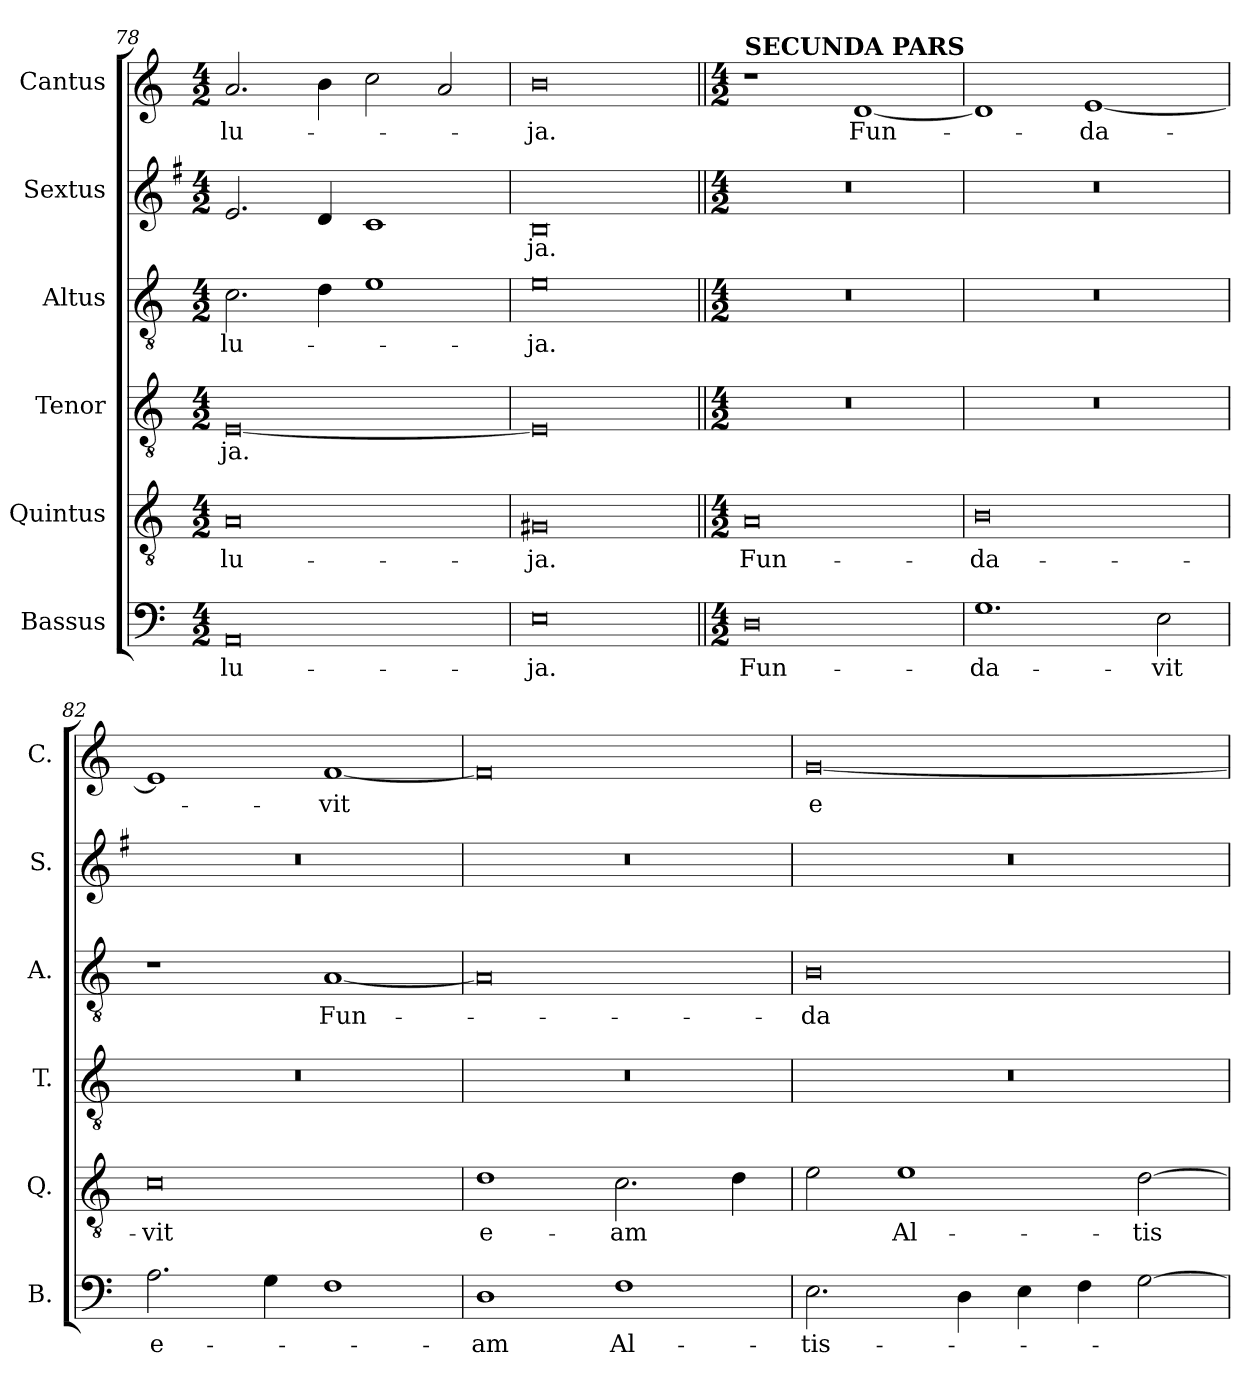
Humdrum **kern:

**kern	**text	**kern	**text	**kern	**text	**kern	**text	**kern	**text	**kern	**text
*part6	*part6	*part5	*part5	*part4	*part4	*part3	*part3	*part2	*part2	*part1	*part1
*staff6	*staff6	*staff5	*staff5	*staff4	*staff4	*staff3	*staff3	*staff2	*staff2	*staff1	*staff1
*I"Bassus	*	*I"Quintus	*	*I"Tenor	*	*I"Altus	*	*I"Sextus	*	*I"Cantus	*
*I'B.	*	*I'Q.	*	*I'T.	*	*I'A.	*	*I'S.	*	*I'C.	*
*clefF4	*	*clefGv2	*	*clefGv2	*	*clefGv2	*	*clefG2	*	*clefG2	*
*k[]	*	*k[]	*	*k[]	*	*k[]	*	*k[f#]	*	*k[]	*
*M4/2	*	*M4/2	*	*M4/2	*	*M4/2	*	*M4/2	*	*M4/2	*
=78	=78	=78	=78	=78	=78	=78	=78	=78	=78	=78	=78
0AA	-lu-	0A	-lu-	[0E	-ja.	2.c\	-lu-	2.e/	.	2.a/	-lu-
.	.	.	.	.	.	4d\	.	4d/	.	4b\	.
.	.	.	.	.	.	1e	.	1c	.	2cc\	.
.	.	.	.	.	.	.	.	.	.	2a/	.
=79	=79	=79	=79	=79	=79	=79	=79	=79	=79	=79	=79
0E	-ja.	0G#X	-ja.	0E]	.	0e	-ja.	0B	-ja.	0b	-ja.
=80||	=80||	=80||	=80||	=80||	=80||	=80||	=80||	=80||	=80||	=80||	=80||
*M4/2	*	*M4/2	*	*M4/2	*	*M4/2	*	*M4/2	*	*M4/2	*
!	!	!	!	!	!	!	!	!	!	!LO:TX:a:B:t=SECUNDA PARS	!
0D	Fun-	0A	Fun-	0r	.	0r	.	0r	.	1r	.
.	.	.	.	.	.	.	.	.	.	[1d	Fun-
=81	=81	=81	=81	=81	=81	=81	=81	=81	=81	=81	=81
1.G	-da-	0B	-da-	0r	.	0r	.	0r	.	1d]	.
.	.	.	.	.	.	.	.	.	.	[1e	-da-
2E\	-vit	.	.	.	.	.	.	.	.	.	.
=82	=82	=82	=82	=82	=82	=82	=82	=82	=82	=82	=82
2.A\	e-	0c	-vit	0r	.	1r	.	0r	.	1e]	.
4G\	.	.	.	.	.	.	.	.	.	.	.
1F	.	.	.	.	.	[1A	Fun-	.	.	[1f	-vit
=83	=83	=83	=83	=83	=83	=83	=83	=83	=83	=83	=83
1D	-am	1d	e-	0r	.	0A]	.	0r	.	0f]	.
1F	Al-	2.c\	-am	.	.	.	.	.	.	.	.
.	.	4d\	.	.	.	.	.	.	.	.	.
!!LO:LB:g=z
=84	=84	=84	=84	=84	=84	=84	=84	=84	=84	=84	=84
2.E\	-tis-	2e\	.	0r	.	0B	-da-	0r	.	[0g	e-
.	.	1e	Al-	.	.	.	.	.	.	.	.
4D\	.	.	.	.	.	.	.	.	.	.	.
4E\	.	.	.	.	.	.	.	.	.	.	.
4F\	.	.	.	.	.	.	.	.	.	.	.
[2G\	.	[2d\	-tis-	.	.	.	.	.	.	.	.
=	=	=	=	=	=	=	=	=	=	=	=
*-	*-	*-	*-	*-	*-	*-	*-	*-	*-	*-	*-
